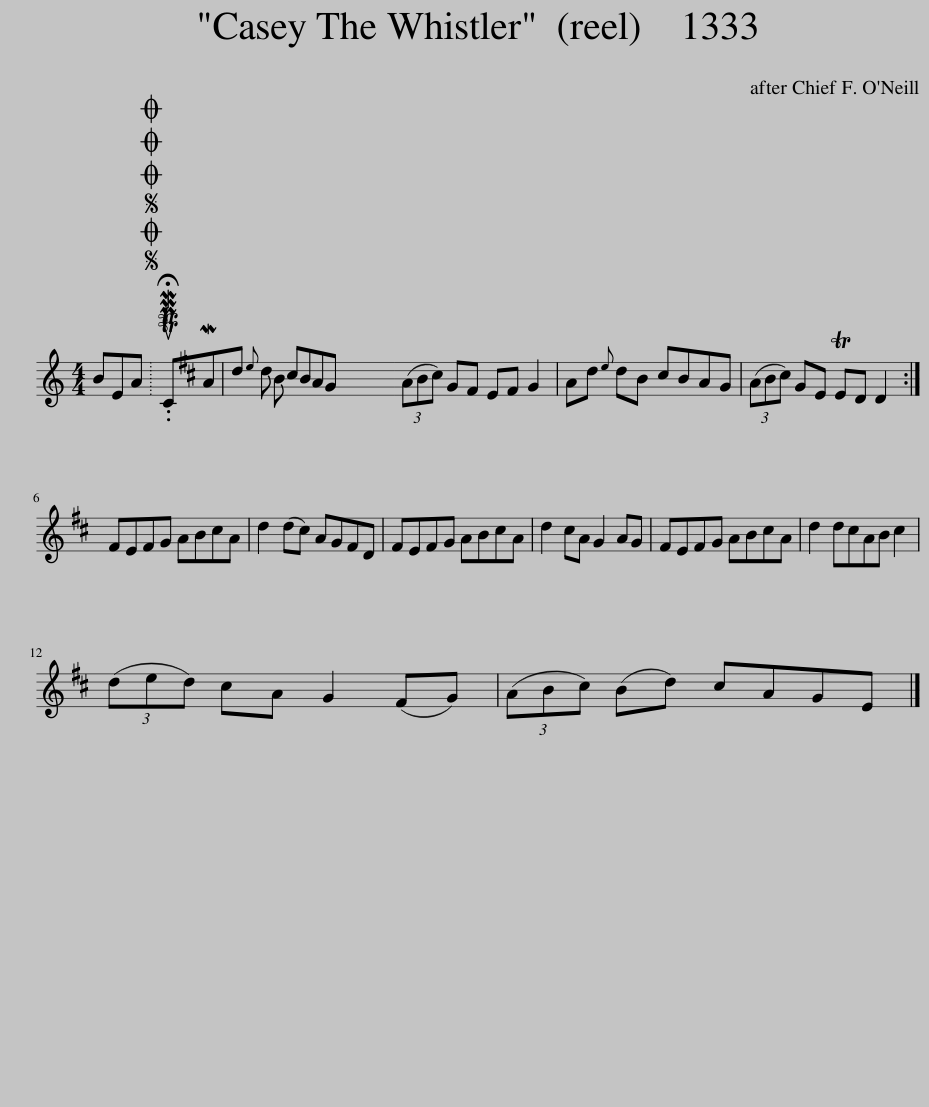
X:1
L:1/8
M:4/4
I:linebreak $
K:C
V:1 treble
V:1
 BEA |SOSOOO .!fermata!PMTuCMAd{e} d B ^cBAG | (3(AB^c) G^F EF G2 | Ad{e} dB ^cBAG | (3(AB^c) GE TED D2 :|$ %5
 ^FEFG AB^cA | d2 (d^c) AG^FD | ^FEFG AB^cA | d2 ^cA G2 AG | ^FEFG AB^cA | %10
 d2 d^cAB c2 |$ (3(ded) ^cA G2 (^FG) | (3(AB^c) (Bd) cAGE |] %13
